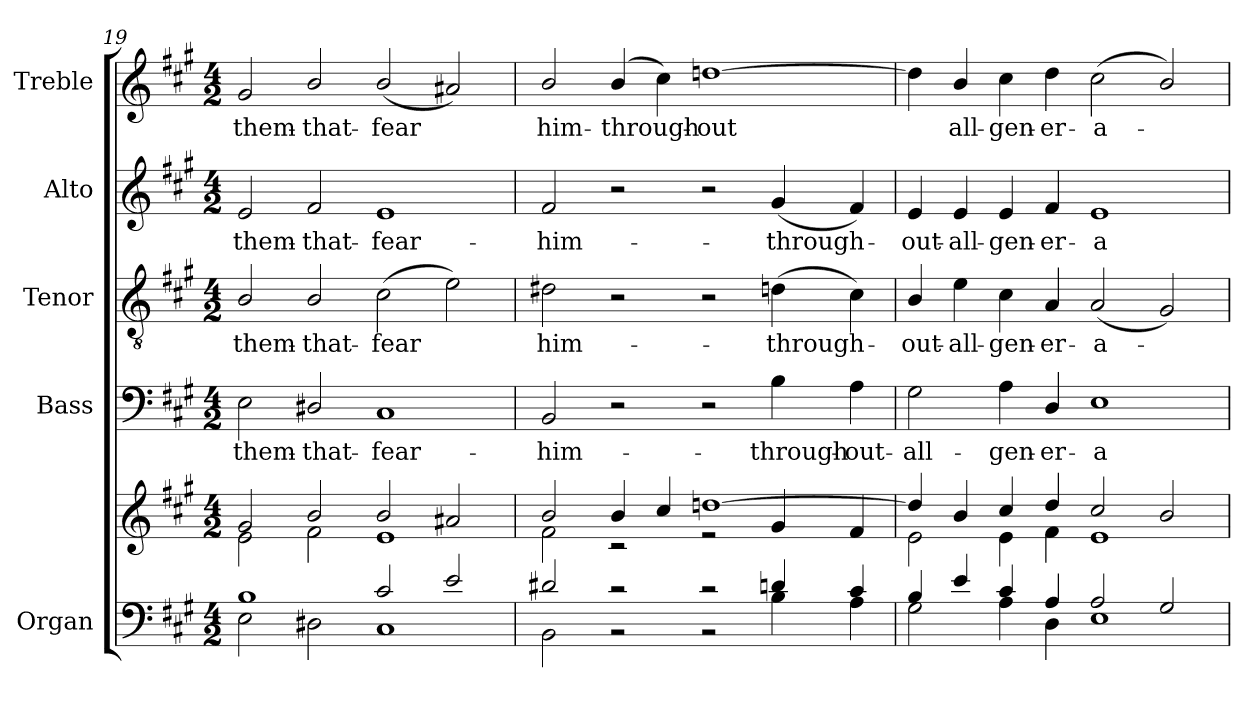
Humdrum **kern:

**kern	**kern	**kern	**text	**kern	**text	**kern	**text	**kern	**text
*part5	*part5	*part4	*part4	*part3	*part3	*part2	*part2	*part1	*part1
*staff6	*staff5	*staff4	*staff4	*staff3	*staff3	*staff2	*staff2	*staff1	*staff1
*I"Organ	*	*I"Bass	*	*I"Tenor	*	*I"Alto	*	*I"Treble	*
*I'Org.	*	*I'B.	*	*I'T.	*	*I'A.	*	*I'Tr.	*
*clefF4	*clefG2	*clefF4	*	*clefGv2	*	*clefG2	*	*clefG2	*
*	*	*	*	*ITrd7c12	*	*	*	*	*
*k[f#c#g#]	*k[f#c#g#]	*k[f#c#g#]	*	*k[f#c#g#]	*	*k[f#c#g#]	*	*k[f#c#g#]	*
*A:	*A:	*A:	*	*A:	*	*A:	*	*A:	*
*M4/2	*M4/2	*M4/2	*	*M4/2	*	*M4/2	*	*M4/2	*
=19	=19	=19	=19	=19	=19	=19	=19	=19	=19
*^	*^	*	*	*	*	*	*	*	*
!	!	!	!	!	!LO:LY:b:color=#000000	!	!	!	!	!	!
!	!	!	!	!	!	!	!LO:LY:b:color=#000000	!	!	!	!
!	!	!	!	!	!	!	!	!	!LO:LY:b:color=#000000	!	!
!	!	!	!	!	!	!	!	!	!	!	!LO:LY:b:color=#000000
1Bi	2Ei\	2g#i/	2ei\	2Ei\	-them-	2BBi/	-them-	2ei/	-them-	2g#i/	them-
!	!	!	!	!	!LO:LY:b:color=#000000	!	!	!	!	!	!
!	!	!	!	!	!	!	!LO:LY:b:color=#000000	!	!	!	!
!	!	!	!	!	!	!	!	!	!LO:LY:b:color=#000000	!	!
!	!	!	!	!	!	!	!	!	!	!	!LO:LY:b:color=#000000
.	2D#Xi\	2bi/	2f#i\	2D#Xi/	-that-	2BBi/	-that-	2f#i/	-that-	2bi/	-that-
!	!	!	!	!	!LO:LY:b:color=#000000	!	!	!	!	!	!
!	!	!	!	!	!	!	!LO:LY:b:color=#000000	!	!	!	!
!	!	!	!	!	!	!	!	!	!LO:LY:b:color=#000000	!	!
!	!	!	!	!	!	!	!	!	!	!	!LO:LY:b:color=#000000
2c#i/	1C#i	2bi/	1ei	1C#i	-fear-	(2C#i\	-fear	1ei	-fear-	(2bi/	-fear
2ei/	.	2a#Xi/	.	.	.	2Ei\)	.	.	.	2a#Xi/)	.
=20	=20	=20	=20	=20	=20	=20	=20	=20	=20	=20	=20
!	!	!	!	!	!LO:LY:b:color=#000000	!	!	!	!	!	!
!	!	!	!	!	!	!	!LO:LY:b:color=#000000	!	!	!	!
!	!	!	!	!	!	!	!	!	!LO:LY:b:color=#000000	!	!
!	!	!	!	!	!	!	!	!	!	!	!LO:LY:b:color=#000000
2d#Xi/	2BBi\	2bi/	2f#i\	2BBi/	-him-	2D#Xi\	him-	2f#i/	-him-	2bi/	him-
!	!	!	!	!	!	!	!	!	!	!	!LO:LY:b:color=#000000
2r	2r	4bi/	2r	2r	.	2r	.	2r	.	(4bi/	-through-
.	.	4cc#i/	.	.	.	.	.	.	.	4cc#i\)	.
!	!	!	!	!	!	!	!	!	!	!	!LO:LY:b:color=#000000
2r	2r	[1ddni	2r	2r	.	2r	.	2r	.	[1ddni	-out
!	!	!	!	!	!LO:LY:b:color=#000000	!	!	!	!	!	!
!	!	!	!	!	!	!	!LO:LY:b:color=#000000	!	!	!	!
!	!	!	!	!	!	!	!	!	!LO:LY:b:color=#000000	!	!
4dni/	4Bi\	.	4g#i/	4Bi\	-through-	(4Dni\	-through-	(4g#i/	-through-	.	.
!	!	!	!	!	!LO:LY:b:color=#000000	!	!	!	!	!	!
4c#i/	4Ai\	.	4f#i/	4Ai\	-out-	4C#i\)	.	4f#i/)	.	.	.
=21	=21	=21	=21	=21	=21	=21	=21	=21	=21	=21	=21
!	!	!	!	!	!LO:LY:b:color=#000000	!	!	!	!	!	!
!	!	!	!	!	!	!	!LO:LY:b:color=#000000	!	!	!	!
!	!	!	!	!	!	!	!	!	!LO:LY:b:color=#000000	!	!
4Bi/	2G#i\	4ddi/]	2ei\	2G#i\	-all-	4BBi/	-out-	4ei/	-out-	4ddi\]	.
!	!	!	!	!	!	!	!LO:LY:b:color=#000000	!	!	!	!
!	!	!	!	!	!	!	!	!	!LO:LY:b:color=#000000	!	!
!	!	!	!	!	!	!	!	!	!	!	!LO:LY:b:color=#000000
4ei/	.	4bi/	.	.	.	4Ei\	-all-	4ei/	-all-	4bi/	all-
!	!	!	!	!	!LO:LY:b:color=#000000	!	!	!	!	!	!
!	!	!	!	!	!	!	!LO:LY:b:color=#000000	!	!	!	!
!	!	!	!	!	!	!	!	!	!LO:LY:b:color=#000000	!	!
!	!	!	!	!	!	!	!	!	!	!	!LO:LY:b:color=#000000
4c#i/	4Ai\	4cc#i/	4ei\	4Ai\	-gen-	4C#i\	-gen-	4ei/	-gen-	4cc#i\	-gen-
!	!	!	!	!	!LO:LY:b:color=#000000	!	!	!	!	!	!
!	!	!	!	!	!	!	!LO:LY:b:color=#000000	!	!	!	!
!	!	!	!	!	!	!	!	!	!LO:LY:b:color=#000000	!	!
!	!	!	!	!	!	!	!	!	!	!	!LO:LY:b:color=#000000
4Ai/	4Di\	4ddi/	4f#i\	4Di/	-er-	4AAi/	-er-	4f#i/	-er-	4ddi\	-er-
!	!	!	!	!	!LO:LY:b:color=#000000	!	!	!	!	!	!
!	!	!	!	!	!	!	!LO:LY:b:color=#000000	!	!	!	!
!	!	!	!	!	!	!	!	!	!LO:LY:b:color=#000000	!	!
!	!	!	!	!	!	!	!	!	!	!	!LO:LY:b:color=#000000
2Ai/	1Ei	2cc#i/	1ei	1Ei	-a-	(2AAi/	-a-	1ei	-a-	(2cc#i\	-a-
2G#i/	.	2bi/	.	.	.	2GG#i/)	.	.	.	2bi/)	.
*v	*v	*	*	*	*	*	*	*	*	*	*
*	*v	*v	*	*	*	*	*	*	*	*
=	=	=	=	=	=	=	=	=	=
*-	*-	*-	*-	*-	*-	*-	*-	*-	*-
